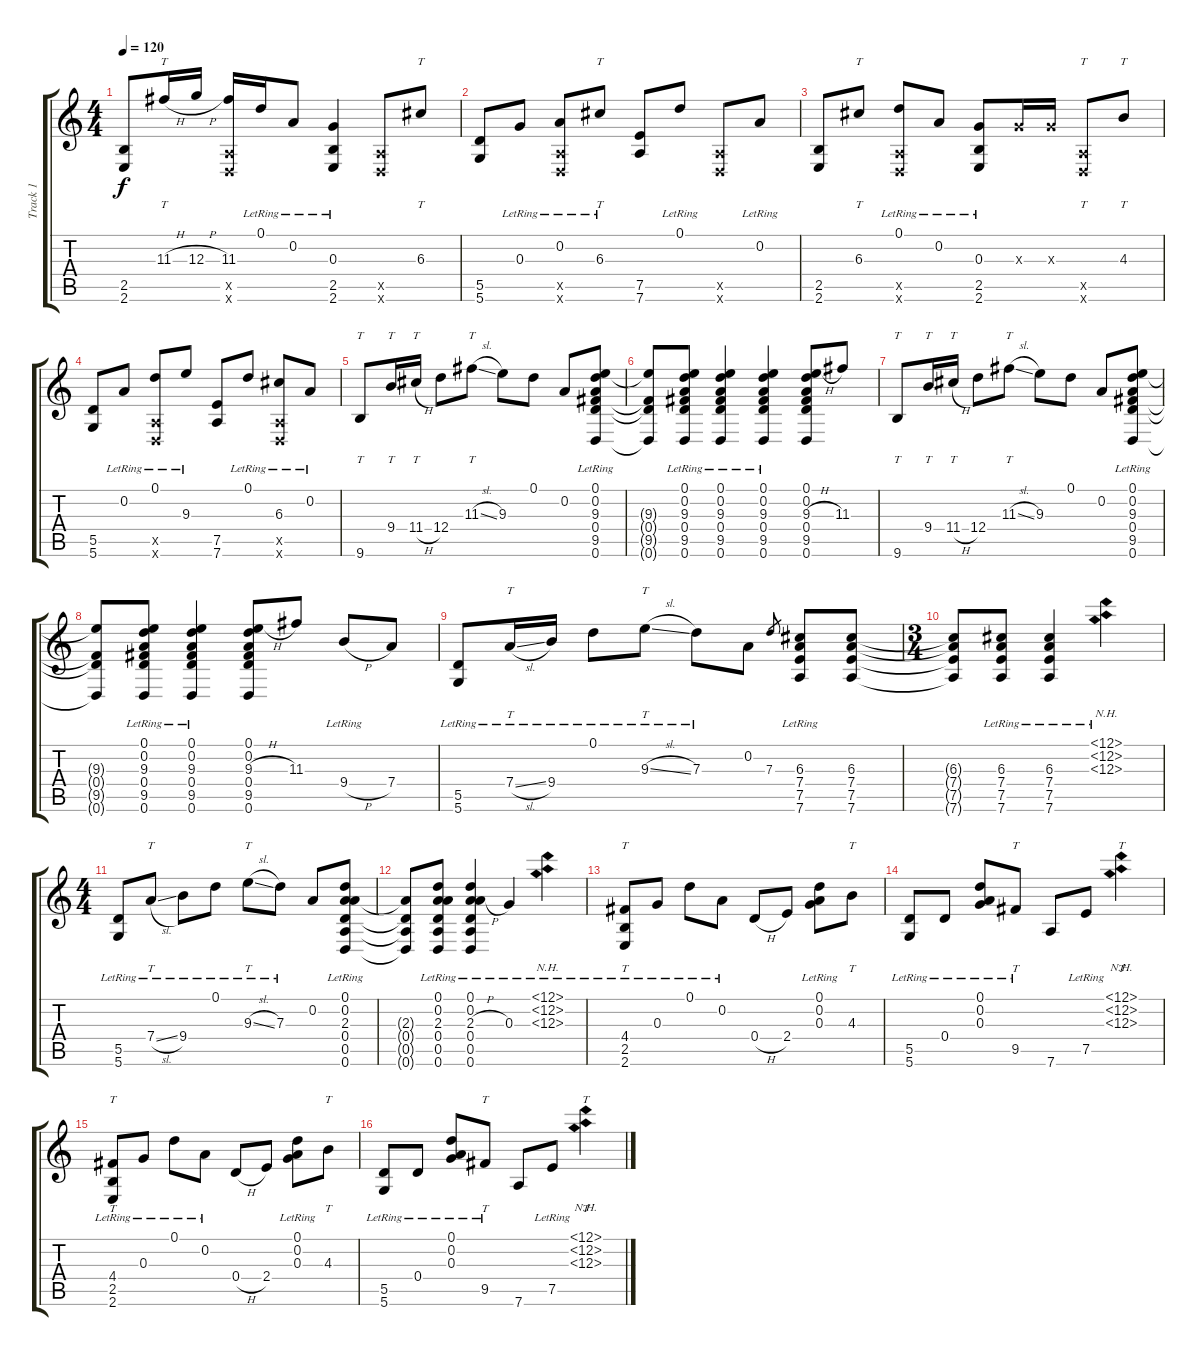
\track ("Track 1" "Track 1") {instrument acousticguitarsteel}
\staff {score tabs}
\tuning (D4 A3 G3 D3 A2 D2) {hide}
\ts (4 4)
\tempo 120
\clef g2
\ks c
(2.5 2.6).8{dy f} 11.3{h}.16{tt} 12.3{h}.16 (11.3 0.5{x} 0.6{x}).16 0.1{lr}.16 0.2{lr}.8 (0.3{lr} 2.5 2.6).4 (0.5{x} 0.6{x}).8 6.3.8{tt} |
(5.5 5.6).8 0.3{lr}.8 (0.2{lr} 0.5{x} 0.6{x}).8 6.3{lr}.8{tt} (7.5 7.6).8 0.1{lr}.8 (0.5{x} 0.6{x}).8 0.2{lr}.8 |
(2.5 2.6).8 6.3.8{tt} (0.1{lr} 0.5{x} 0.6{x}).8 0.2{lr}.8 (0.3{lr} 2.5 2.6).8 0.3{x}.16 0.3{x}.16 (0.5{x} 0.6{x}).8{tt} 4.3.8{tt} |
(5.5 5.6).8 0.2{lr}.8 (0.1{lr} 0.5{x} 0.6{x}).8 9.3{lr}.8 (7.5 7.6).8 0.1{lr}.8 (6.3{lr} 0.5{x} 0.6{x}).8 0.2{lr}.8 |
9.6.8{tt} 9.4.16{tt} 11.4{h}.16{tt} 12.4.8 11.3{sl}.8{tt} 9.3.8 0.1.8 0.2.8 (0.1 0.2 9.3{lr} 0.4 9.5 0.6).8 |
(9.3{t} 0.4{t} 9.5{t} 0.6{t}).8 (0.1 0.2 9.3{lr} 0.4 9.5 0.6).8 (0.1 0.2 9.3{lr} 0.4 9.5 0.6).4 (0.1 0.2 9.3{lr} 0.4 9.5 0.6).4 (0.1 0.2 9.3{h} 0.4 9.5 0.6).8 11.3.8 |
9.6.8{tt} 9.4.16{tt} 11.4{h}.16{tt} 12.4.8 11.3{sl}.8{tt} 9.3.8 0.1.8 0.2.8 (0.1 0.2 9.3{lr} 0.4 9.5 0.6).8 |
(9.3{t} 0.4{t} 9.5{t} 0.6{t}).8 (0.1 0.2 9.3{lr} 0.4 9.5 0.6).8 (0.1 0.2 9.3{lr} 0.4 9.5 0.6).4 (0.1 0.2 9.3{h} 0.4 9.5 0.6).8 11.3.8 9.4{h lr}.8 7.4.8 |
(5.5{lr} 5.6).8 7.4{sl lr}.16{tt} 9.4{lr}.16 0.1{lr}.8 9.3{sl lr}.8{tt} 7.3{lr}.8 0.2.8 7.3.8{gr} (6.3{lr} 7.4 7.5 7.6).8 (6.3 7.4 7.5 7.6).8 |
\ts (3 4)
(6.3{t} 7.4{t} 7.5{t} 7.6{t}).8 (6.3{lr} 7.4 7.5 7.6).8 (6.3{lr} 7.4 7.5 7.6).4 (12.1{nh} 12.2{nh} 12.3{nh lr}).4 |
\ts (4 4)
(5.5{lr} 5.6).8 7.4{sl lr}.8{tt} 9.4{lr}.8 0.1{lr}.8 9.3{sl lr}.8{tt} 7.3{lr}.8 0.2.8 (0.1 0.2 2.3{lr} 0.4 0.5 0.6).8 |
(2.3{t} 0.4{t} 0.5{t} 0.6{t}).8 (0.1 0.2 2.3{lr} 0.4 0.5 0.6).8 (0.1{lr} 0.2{lr} 2.3{h lr} 0.4{lr} 0.5{lr} 0.6{lr}).4 0.3{lr}.4 (12.1{nh lr} 12.2{nh} 12.3{nh}).4 |
(4.4{lr} 2.5 2.6).8{tt} 0.3{lr}.8 0.1{lr}.8 0.2{lr}.8 0.4{h}.8 2.4.8 (0.1 0.2 0.3{lr}).8 4.3.8{tt} |
(5.5{lr} 5.6).8 0.4{lr}.8 (0.1 0.2 0.3{lr}).8 9.5{lr}.8{tt} 7.6.8 7.5{lr}.8 (12.1{nh lr} 12.2{nh} 12.3{nh lr}).4{tt} |
(4.4{lr} 2.5 2.6).8{tt} 0.3{lr}.8 0.1{lr}.8 0.2{lr}.8 0.4{h}.8 2.4.8 (0.1 0.2 0.3{lr}).8 4.3.8{tt} |
(5.5{lr} 5.6).8 0.4{lr}.8 (0.1 0.2 0.3{lr}).8 9.5{lr}.8{tt} 7.6.8 7.5{lr}.8 (12.1{nh lr} 12.2{nh} 12.3{nh lr}).4{tt}
